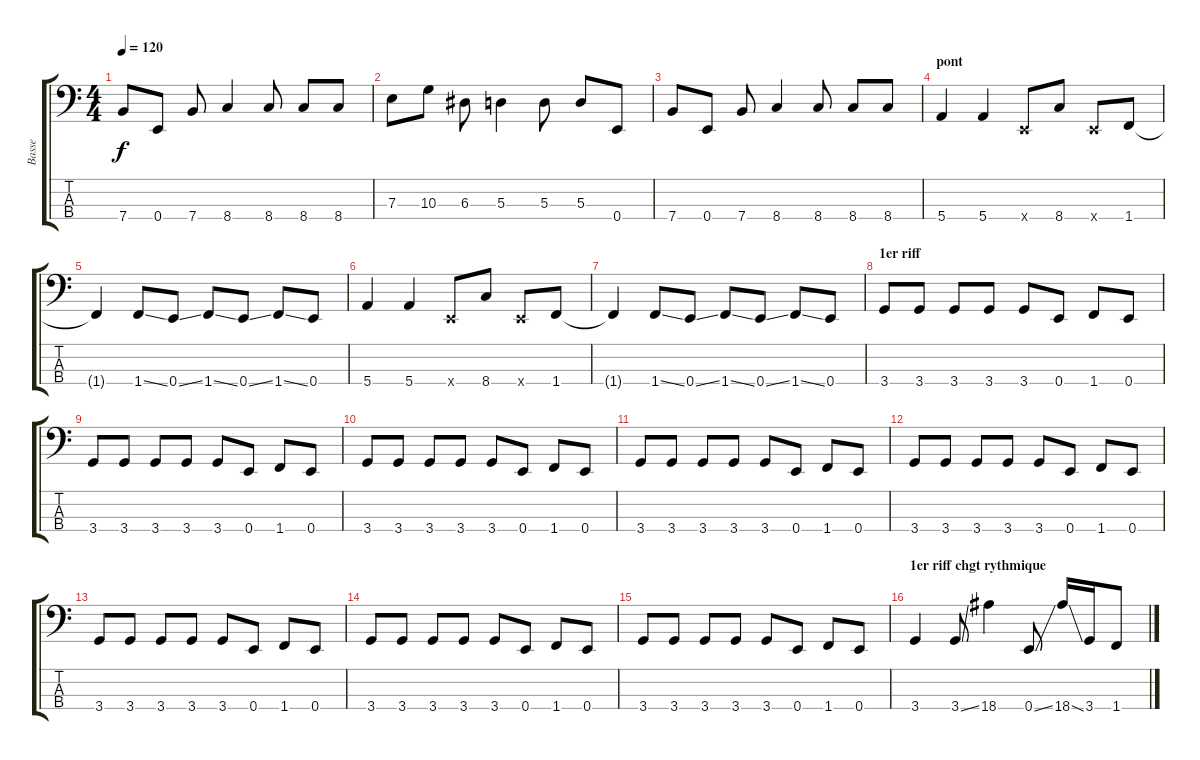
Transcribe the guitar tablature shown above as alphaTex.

\track ("Basse" "Basse") {instrument electricbassfinger}
\staff {score tabs}
\tuning (G2 D2 A1 E1) {hide}
\ts (4 4)
\tempo 120
\clef f4
\ks c
7.4.8{dy f} 0.4.8 7.4.8 8.4.4 8.4.8 8.4.8 8.4.8 |
7.3.8 10.3.8 6.3.8 5.3.4 5.3.8 5.3.8 0.4.8 |
7.4.8 0.4.8 7.4.8 8.4.4 8.4.8 8.4.8 8.4.8 |
\section ("" "pont")
5.4.4 5.4.4 0.4{x}.8 8.4.8 0.4{x}.8 1.4.8 |
1.4{t}.4 1.4{ss}.8 0.4{ss}.8 1.4{ss}.8 0.4{ss}.8 1.4{ss}.8 0.4.8 |
5.4.4 5.4.4 0.4{x}.8 8.4.8 0.4{x}.8 1.4.8 |
1.4{t}.4 1.4{ss}.8 0.4{ss}.8 1.4{ss}.8 0.4{ss}.8 1.4{ss}.8 0.4.8 |
\section ("" "1er riff")
3.4.8 3.4.8 3.4.8 3.4.8 3.4.8 0.4.8 1.4.8 0.4.8 |
3.4.8 3.4.8 3.4.8 3.4.8 3.4.8 0.4.8 1.4.8 0.4.8 |
3.4.8 3.4.8 3.4.8 3.4.8 3.4.8 0.4.8 1.4.8 0.4.8 |
3.4.8 3.4.8 3.4.8 3.4.8 3.4.8 0.4.8 1.4.8 0.4.8 |
3.4.8 3.4.8 3.4.8 3.4.8 3.4.8 0.4.8 1.4.8 0.4.8 |
3.4.8 3.4.8 3.4.8 3.4.8 3.4.8 0.4.8 1.4.8 0.4.8 |
3.4.8 3.4.8 3.4.8 3.4.8 3.4.8 0.4.8 1.4.8 0.4.8 |
3.4.8 3.4.8 3.4.8 3.4.8 3.4.8 0.4.8 1.4.8 0.4.8 |
\section ("" "1er riff chgt rythmique")
3.4.4 3.4{ss}.8 18.4.4 0.4{ss}.8 18.4{ss}.16 3.4.16 1.4.8
